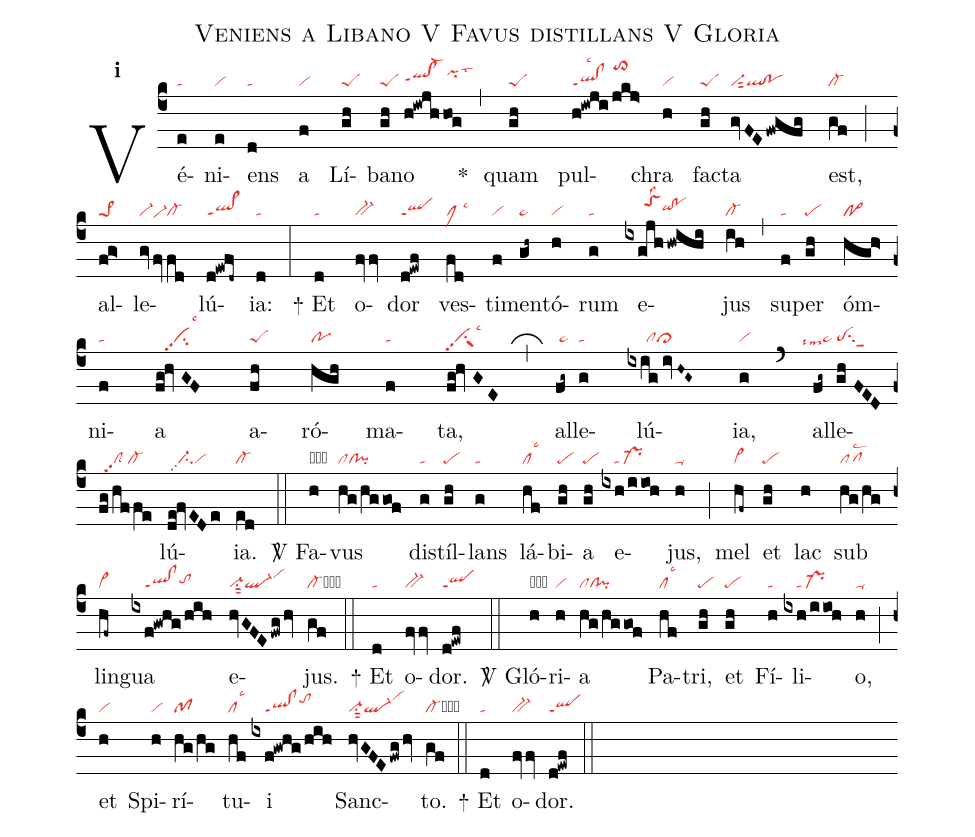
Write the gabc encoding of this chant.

name:Veniens a Libano V Favus distillans V Gloria;
office-part:re;
mode:1;
nabc-lines:1;
%%
initial-style: 1;
name: Veniens a Libano;
mode: 1;
office-part: Responsorium;
annotation: Resp.;
annotation: i;
nabc-lines:1;
%%
(c4) Vé(e|ta)ni(e|vi)ens(d|ta) a(f|vi) Lí(gh|peS)ba(gh|peS)no(h!iwjhhog|qlhh!cl-hhppt1pihjlst3) <sp>*</sp>(,) quam(gh|peS) pul(h!iwji/jkj>|ql!clppt1lsc2//to>hm)chra(h|vi) fac(gh|peS)ta(gvFE/fwgfg|vi-sut2ql!po) est,(gf|cl-) (;) al(fg>|pe>1)le(gvfvfd|vi-vi-hecl-)lú(d!ewfd~|ql>ppt1)ia:(d|ta) (:)

<sp>+</sp> Et(d|ta) o(fvfv|bv-)dor(d!ewf|qlppt1) ves(fd|clMlsc3)ti(f|vi)men(gh~|pe~)tó(h|vi)rum(g|ta) e(ixgjhhwihi|//////toShjlss2qihh!pohh)jus(ih|cl-) (,) su(f|ta)per(gh|pe) óm(hgh>|po>)ni(f|ta)a(fg@hvGF|///cipp2lsc3) a(fh|peS)ró(hgh|po)ma(f|ta)ta,(fg@hvGE|ciMpp2lsc3) (,_) al(fg~|/pe~)le(g|ta)lú(ixig/ivH~G~|//////clci~)ia,(g|vi) (`) al(fg~|```pe~lsim7)le(ghFEDz|pesu2sut1|fg/hf/fe|//clSpp2/cl-)lú(de@fvEDe|///ci-pp2vi)ia.(ed|cl-) (::)

<sp>V/</sp> Fa(h|obvi)vus(hg/hggof|clcl!pi) di(g|ta)stíl(gh|pe)lans(g|ta) lá(hf|cllsc3)bi(gh|pe)a(gh|pe) e(ixh/iioh|////ta/pr-)jus,(h|ta-) (;) mel(hf~|cl~) et(gh|pe) lac(h) sub(hg/hg|pflsc2) lin(hf~|cl~)gua(ixf!gwhg/hih|////ql!clppt1tohh) e(hvGFEfwg/hv|vi-su1sut2ql-vihj)jus.(gf|cl-cb) (::)

<sp>+</sp> Et(d|ta) o(fvfv|bv-)dor.(d!ewf|qlppt1) (::)

<sp>V/</sp> Gló(h|obvi)ri(h|vi)a(hg/hggof|clcl!pi) Pa(hf|cllsc3)tri,(gh|pe) et(gh|pe) Fí(h|ta)li(ixh/iioh|////ta/pr-)o,(h|ta-) (;) et(h|vi) Spi(h|vi)rí(hg/hg|pf)tu(hf|cllsc3)i(ixf!gwhg/hih|////ql!clppt1tohj) Sanc(hvGFE/fwg/hv|vi-su1sut2ql-vihk)to.(gf|cl-cb) (::)

<sp>+</sp> Et(d|ta) o(fvfv|bv-)dor.(d!ewf|qlppt1) (::)
